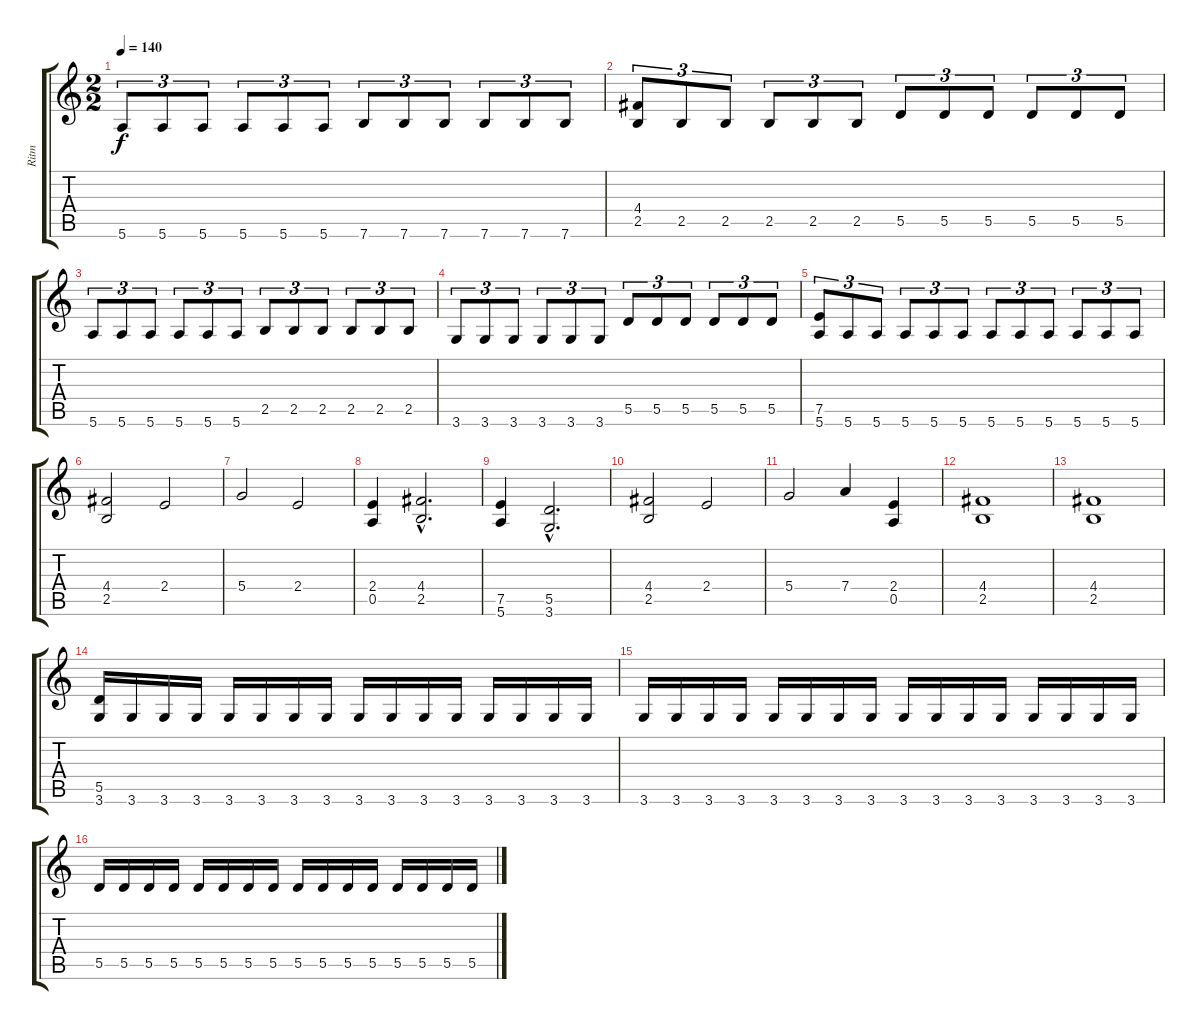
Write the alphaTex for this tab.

\track ("Ritm" "Ritm") {instrument distortionguitar}
\staff {score tabs}
\tuning (E4 B3 G3 D3 A2 E2) {hide}
\ts (2 2)
\tempo 140
\clef g2
\ks c
5.6.8{tu (3 2) dy f} 5.6.8{tu (3 2)} 5.6.8{tu (3 2)} 5.6.8{tu (3 2)} 5.6.8{tu (3 2)} 5.6.8{tu (3 2)} 7.6.8{tu (3 2)} 7.6.8{tu (3 2)} 7.6.8{tu (3 2)} 7.6.8{tu (3 2)} 7.6.8{tu (3 2)} 7.6.8{tu (3 2)} |
(4.4 2.5).8{tu (3 2)} 2.5.8{tu (3 2)} 2.5.8{tu (3 2)} 2.5.8{tu (3 2)} 2.5.8{tu (3 2)} 2.5.8{tu (3 2)} 5.5.8{tu (3 2)} 5.5.8{tu (3 2)} 5.5.8{tu (3 2)} 5.5.8{tu (3 2)} 5.5.8{tu (3 2)} 5.5.8{tu (3 2)} |
5.6.8{tu (3 2)} 5.6.8{tu (3 2)} 5.6.8{tu (3 2)} 5.6.8{tu (3 2)} 5.6.8{tu (3 2)} 5.6.8{tu (3 2)} 2.5.8{tu (3 2)} 2.5.8{tu (3 2)} 2.5.8{tu (3 2)} 2.5.8{tu (3 2)} 2.5.8{tu (3 2)} 2.5.8{tu (3 2)} |
3.6.8{tu (3 2)} 3.6.8{tu (3 2)} 3.6.8{tu (3 2)} 3.6.8{tu (3 2)} 3.6.8{tu (3 2)} 3.6.8{tu (3 2)} 5.5.8{tu (3 2)} 5.5.8{tu (3 2)} 5.5.8{tu (3 2)} 5.5.8{tu (3 2)} 5.5.8{tu (3 2)} 5.5.8{tu (3 2)} |
(7.5 5.6).8{tu (3 2)} 5.6.8{tu (3 2)} 5.6.8{tu (3 2)} 5.6.8{tu (3 2)} 5.6.8{tu (3 2)} 5.6.8{tu (3 2)} 5.6.8{tu (3 2)} 5.6.8{tu (3 2)} 5.6.8{tu (3 2)} 5.6.8{tu (3 2)} 5.6.8{tu (3 2)} 5.6.8{tu (3 2)} |
(4.4 2.5).2 2.4.2 |
5.4.2 2.4.2 |
(2.4 0.5).4 (4.4{hac} 2.5{hac}).2{d} |
(7.5 5.6).4 (5.5{hac} 3.6{hac}).2{d} |
(4.4 2.5).2 2.4.2 |
5.4.2 7.4.4 (2.4 0.5).4 |
(4.4 2.5).1 |
(4.4 2.5).1 |
(5.5 3.6).16 3.6.16 3.6.16 3.6.16 3.6.16 3.6.16 3.6.16 3.6.16 3.6.16 3.6.16 3.6.16 3.6.16 3.6.16 3.6.16 3.6.16 3.6.16 |
3.6.16 3.6.16 3.6.16 3.6.16 3.6.16 3.6.16 3.6.16 3.6.16 3.6.16 3.6.16 3.6.16 3.6.16 3.6.16 3.6.16 3.6.16 3.6.16 |
5.5.16 5.5.16 5.5.16 5.5.16 5.5.16 5.5.16 5.5.16 5.5.16 5.5.16 5.5.16 5.5.16 5.5.16 5.5.16 5.5.16 5.5.16 5.5.16
